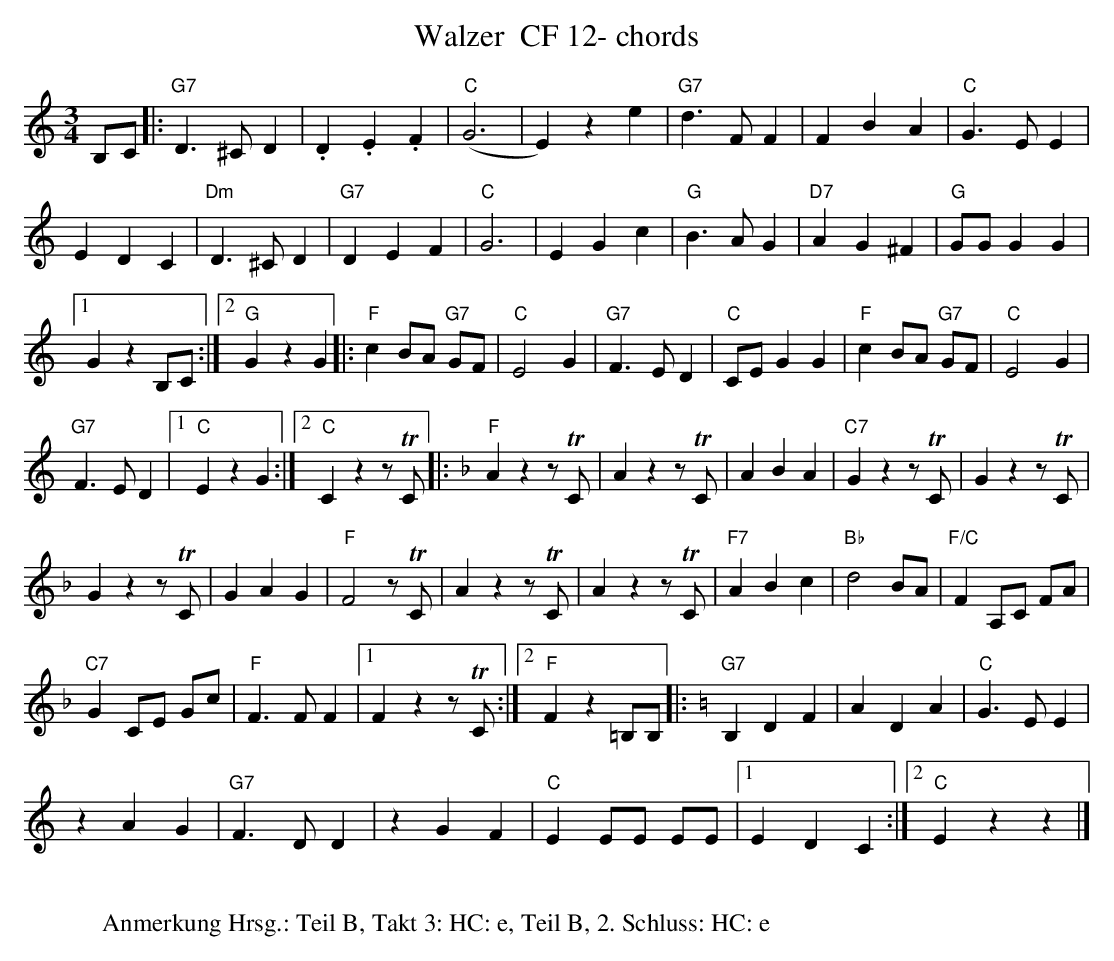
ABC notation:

X:1
T:Walzer  CF 12- chords
M:3/4
L:1/4
K:Cmaj%%MIDI gchordon
B,/2C/2 |: "G7"D>^CD | .D.E.F | "C"(G3 | E)ze | "G7"d>FF | FBA | "C"G>EE |
EDC | "Dm"D>^CD | "G7"DEF | "C"G3 | EGc | "G"B>AG | "D7"AG^F | "G"G/2G/2GG |1
GzB,/2C/2 :|2 "G"GzG |: "F"c B/2A/2 "G7"G/2F/2 | "C"E2G | "G7"F>ED | "C"C/2E/2 GG | "F"c B/2A/2 "G7"G/2F/2 | "C"E2G |
"G7"F>ED |1 "C"EzG :|2"C"Czz/2 TC/2 |: [K:Fmaj] "F"Azz/2TC/2 | Azz/2 TC/2 | ABA | "C7"Gzz/2 TC/2 | Gzz/2 TC/2 |
Gzz/2 TC/2 | GAG | "F"F2z/2TC/2 | Azz/2 TC/2 | Azz/2 TC/2 | "F7"ABc | "Bb"d2 B/2A/2 | "F/C"F A,/2C/2 F/2A/2 |
"C7"G C/2E/2 G/2c/2 | "F"F>FF |1 Fzz/2 TC/2 :|2 "F"Fz=B,/2B,/2 |: [K:Cmaj] "G7"B,DF | ADA | "C"G>EE |
zAG | "G7"F>DD | zGF | "C"EE/2E/2 E/2E/2 |1 EDC :|2 "C"Ezz |]
W:
W:Anmerkung Hrsg.: Teil B, Takt 3: HC: e, Teil B, 2. Schluss: HC: e
